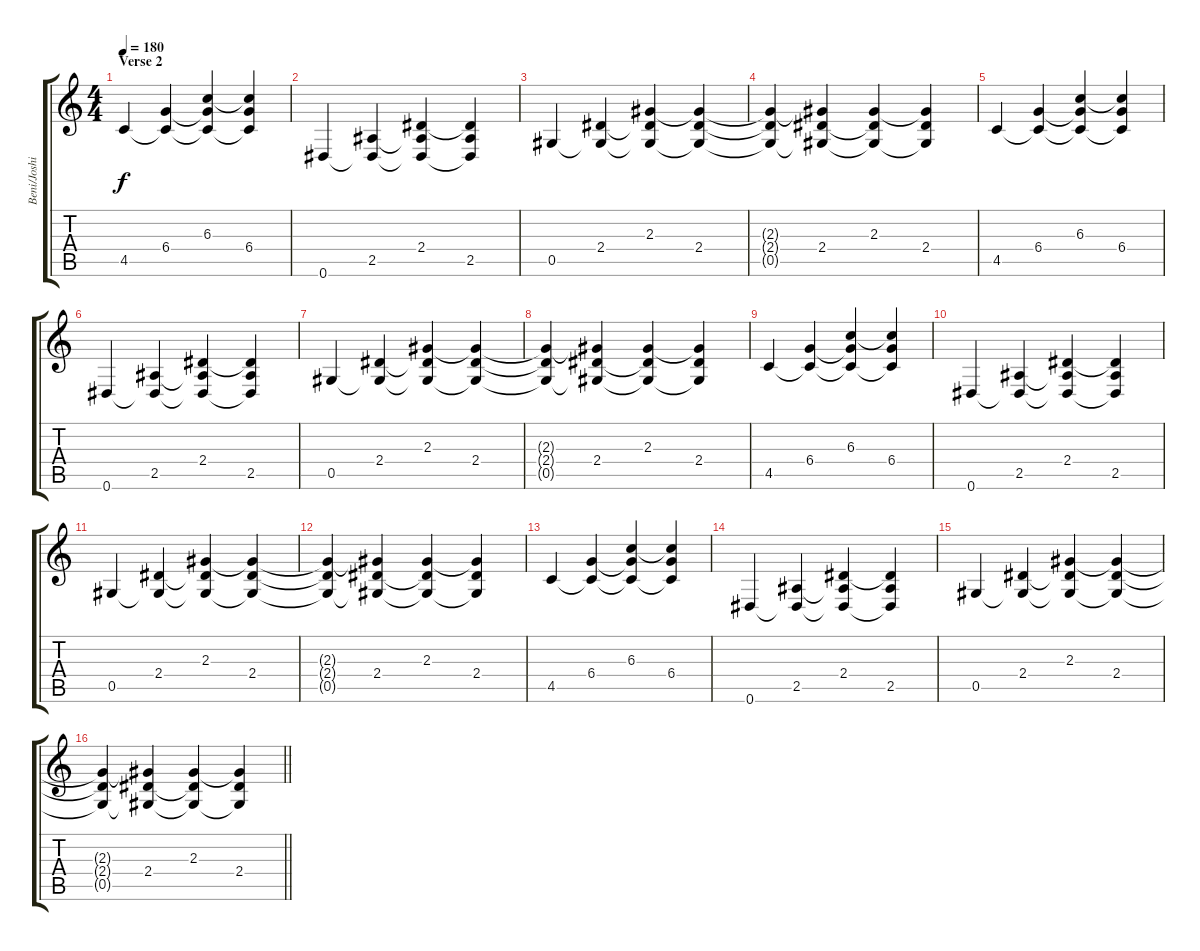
\track ("Beni/Joshi, Gitarre" "Beni/Joshi") {instrument overdrivenguitar}
\staff {score tabs}
\tuning (Eb4 Bb3 Gb3 Db3 Ab2 Eb2) {hide}
\ts (4 4)
\section ("" "Verse 2")
\tempo 180
\clef g2
\ks c
4.5.4{dy f instrument electricguitarclean} (6.4 4.5{t}).4 (6.3 6.4{t} 4.5{t}).4 (6.3{t} 6.4 4.5{t}).4 |
0.6.4 (2.5 0.6{t}).4 (2.4 2.5{t} 0.6{t}).4 (2.4{t} 2.5 0.6{t}).4 |
0.5.4 (2.4 0.5{t}).4 (2.3 2.4{t} 0.5{t}).4 (2.3{t} 2.4 0.5{t}).4 |
(2.3{t} 2.4{t} 0.5{t}).4 (2.3{t} 2.4 0.5{t}).4 (2.3 2.4{t} 0.5{t}).4 (2.3{t} 2.4 0.5{t}).4 |
4.5.4 (6.4 4.5{t}).4 (6.3 6.4{t} 4.5{t}).4 (6.3{t} 6.4 4.5{t}).4 |
0.6.4 (2.5 0.6{t}).4 (2.4 2.5{t} 0.6{t}).4 (2.4{t} 2.5 0.6{t}).4 |
0.5.4 (2.4 0.5{t}).4 (2.3 2.4{t} 0.5{t}).4 (2.3{t} 2.4 0.5{t}).4 |
(2.3{t} 2.4{t} 0.5{t}).4 (2.3{t} 2.4 0.5{t}).4 (2.3 2.4{t} 0.5{t}).4 (2.3{t} 2.4 0.5{t}).4 |
4.5.4 (6.4 4.5{t}).4 (6.3 6.4{t} 4.5{t}).4 (6.3{t} 6.4 4.5{t}).4 |
0.6.4 (2.5 0.6{t}).4 (2.4 2.5{t} 0.6{t}).4 (2.4{t} 2.5 0.6{t}).4 |
0.5.4 (2.4 0.5{t}).4 (2.3 2.4{t} 0.5{t}).4 (2.3{t} 2.4 0.5{t}).4 |
(2.3{t} 2.4{t} 0.5{t}).4 (2.3{t} 2.4 0.5{t}).4 (2.3 2.4{t} 0.5{t}).4 (2.3{t} 2.4 0.5{t}).4 |
4.5.4 (6.4 4.5{t}).4 (6.3 6.4{t} 4.5{t}).4 (6.3{t} 6.4 4.5{t}).4 |
0.6.4 (2.5 0.6{t}).4 (2.4 2.5{t} 0.6{t}).4 (2.4{t} 2.5 0.6{t}).4 |
0.5.4 (2.4 0.5{t}).4 (2.3 2.4{t} 0.5{t}).4 (2.3{t} 2.4 0.5{t}).4 |
\barLineRight lightlight
(2.3{t} 2.4{t} 0.5{t}).4 (2.3{t} 2.4 0.5{t}).4 (2.3 2.4{t} 0.5{t}).4 (2.3{t} 2.4 0.5{t}).4
